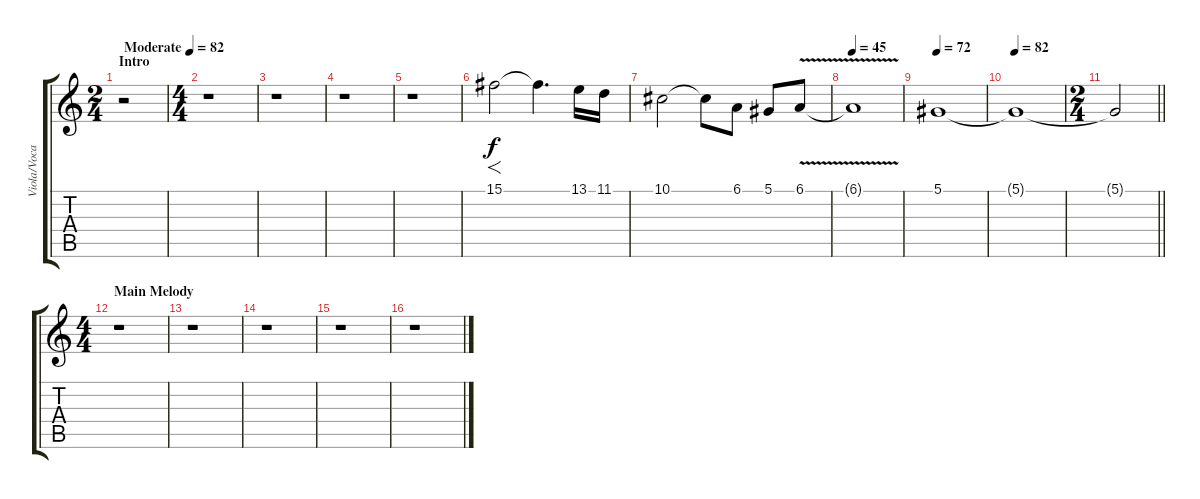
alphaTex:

\track ("Viola/Vocals" "Viola/Voca") {instrument viola}
\staff {score tabs}
\tuning (Eb4 Bb3 Gb3 Db3 Ab2 Eb2) {hide}
\ts (2 4)
\section ("" "Intro")
\tempo (82 "Moderate")
\clef g2
\ks c
r.2{dy f instrument viola} |
\ts (4 4)
r.1 |
r.1 |
r.1 |
r.1 |
15.1.2{f} 15.1{t}.4{d} 13.1.16 11.1.16 |
10.1.2 10.1{t}.8 6.1.8 5.1.8 6.1{v}.8 |
\tempo 45
6.1{t}.1 |
\tempo 72
5.1.1 |
\tempo 82
5.1{t}.1 |
\ts (2 4)
\barLineRight lightlight
5.1{t}.2 |
\ts (4 4)
\section ("" "Main Melody")
r.1 |
r.1 |
r.1 |
r.1 |
r.1
